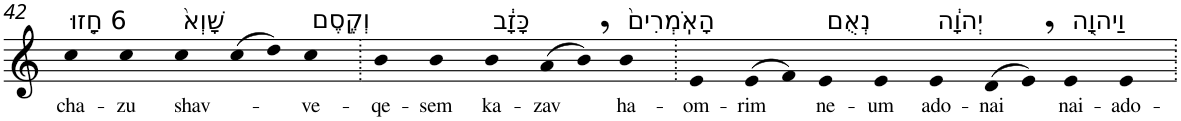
**kern	**text
*part1	*part1
*staff1	*staff1
*I"Piano	*
*I'Pno	*
!!LO:PB:g=z
*clefG2	*
*k[]	*
=42	=42
!LO:TX:a:t=6 חָ֤זוּ	!
!	!LO:LY:b
4cc	cha-
!	!LO:LY:b
4cc	-zu
!LO:TX:a:t=שָׁוְא֙	!
!	!LO:LY:b
4cc	shav-
(>8cc	.
8dd)	.
!LO:TX:a:t=וְקֶ֣סֶם	!
!	!LO:LY:b
4cc	ve-
=43.	=43.
!	!LO:LY:b
4b	-qe-
!	!LO:LY:b
4b	-sem
!LO:TX:a:t=כָּזָ֔ב	!
!	!LO:LY:b
4b	ka-
!	!LO:LY:b
(>8a	-zav
8b,)	.
!LO:TX:a:t=הָאֹֽמְרִים֙	!
!	!LO:LY:b
4b	ha-
=44.	=44.
!	!LO:LY:b
4e	-om-
!	!LO:LY:b
(>8e	-rim
8f)	.
!LO:TX:a:t=נְאֻם	!
!	!LO:LY:b
4e	ne-
!	!LO:LY:b
4e	-um
!LO:TX:a:t=יְהוָ֔ה	!
!	!LO:LY:b
4e	ado-
!	!LO:LY:b
(>8d	-nai
8e,)	.
!LO:TX:a:t=וַיהוָ֖ה	!
!	!LO:LY:b
4e	nai-
!	!LO:LY:b
4e	-ado-
=.	=.
*-	*-
